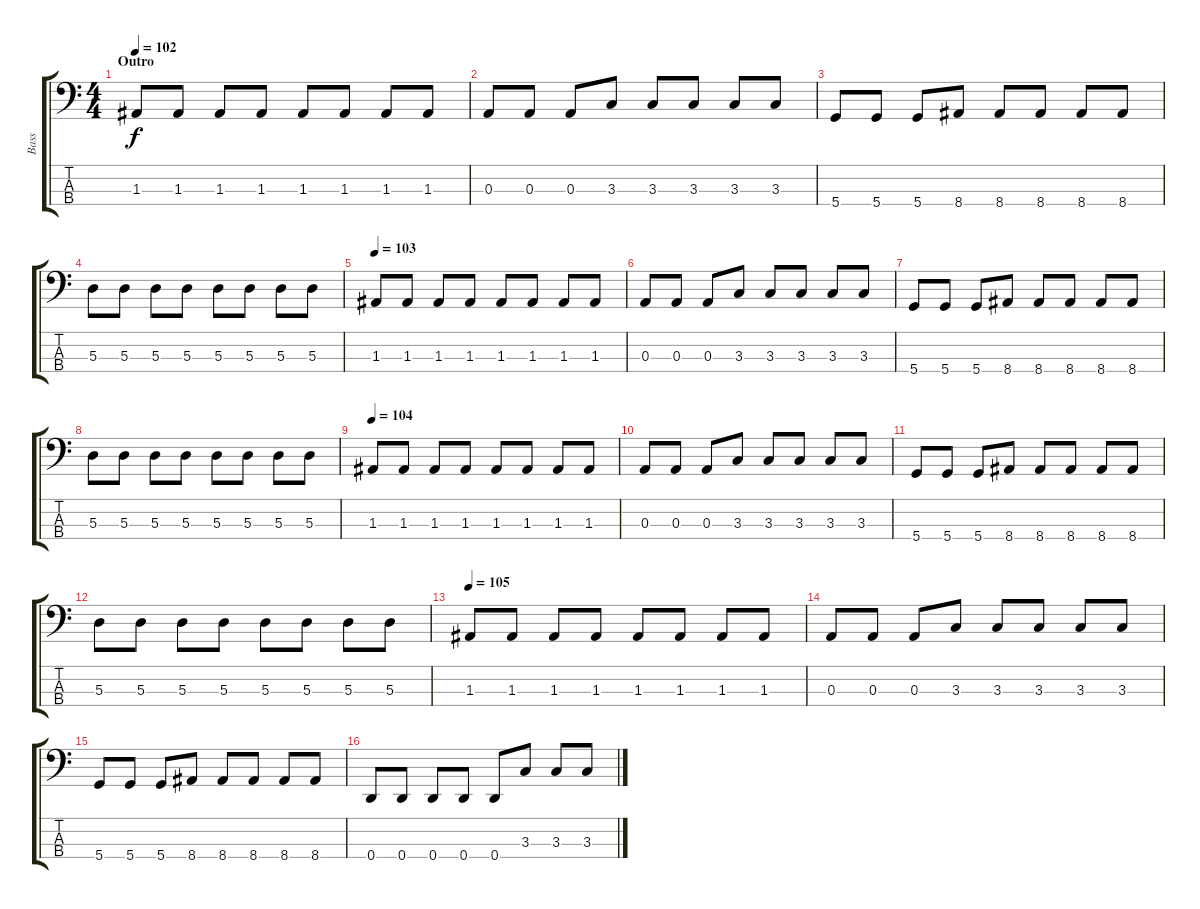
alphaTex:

\track ("Bass" "Bass") {instrument electricbasspick}
\staff {score tabs}
\tuning (G2 D2 A1 D1) {hide}
\ts (4 4)
\section ("" "Outro")
\tempo 102
\clef f4
\ks c
1.3.8{dy f} 1.3.8 1.3.8 1.3.8 1.3.8 1.3.8 1.3.8 1.3.8 |
0.3.8 0.3.8 0.3.8 3.3.8 3.3.8 3.3.8 3.3.8 3.3.8 |
5.4.8 5.4.8 5.4.8 8.4.8 8.4.8 8.4.8 8.4.8 8.4.8 |
5.3.8 5.3.8 5.3.8 5.3.8 5.3.8 5.3.8 5.3.8 5.3.8 |
\tempo 103
1.3.8 1.3.8 1.3.8 1.3.8 1.3.8 1.3.8 1.3.8 1.3.8 |
0.3.8 0.3.8 0.3.8 3.3.8 3.3.8 3.3.8 3.3.8 3.3.8 |
5.4.8 5.4.8 5.4.8 8.4.8 8.4.8 8.4.8 8.4.8 8.4.8 |
5.3.8 5.3.8 5.3.8 5.3.8 5.3.8 5.3.8 5.3.8 5.3.8 |
\tempo 104
1.3.8 1.3.8 1.3.8 1.3.8 1.3.8 1.3.8 1.3.8 1.3.8 |
0.3.8 0.3.8 0.3.8 3.3.8 3.3.8 3.3.8 3.3.8 3.3.8 |
5.4.8 5.4.8 5.4.8 8.4.8 8.4.8 8.4.8 8.4.8 8.4.8 |
5.3.8 5.3.8 5.3.8 5.3.8 5.3.8 5.3.8 5.3.8 5.3.8 |
\tempo 105
1.3.8 1.3.8 1.3.8 1.3.8 1.3.8 1.3.8 1.3.8 1.3.8 |
0.3.8 0.3.8 0.3.8 3.3.8 3.3.8 3.3.8 3.3.8 3.3.8 |
5.4.8 5.4.8 5.4.8 8.4.8 8.4.8 8.4.8 8.4.8 8.4.8 |
0.4.8 0.4.8 0.4.8 0.4.8 0.4.8 3.3.8 3.3.8 3.3.8
